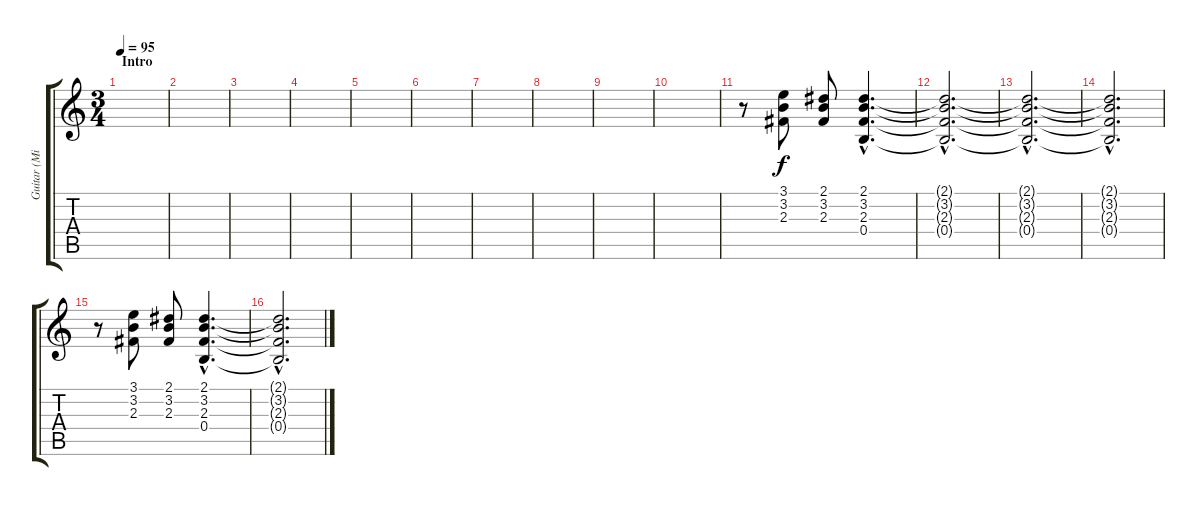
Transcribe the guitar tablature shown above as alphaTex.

\track ("Guitar (Mike Smith)" "Guitar (Mi") {instrument distortionguitar}
\staff {score tabs}
\tuning (Db4 Ab3 E3 B2 Gb2 B1) {hide}
\ts (3 4)
\section ("" "Intro")
\tempo 95
\clef g2
\ks c
|
|
|
|
|
|
|
|
|
|
r.8 (3.1 3.2 2.3).8 (2.1 3.2 2.3).8 (2.1{hac} 3.2{hac} 2.3{hac} 0.4{hac}).4{d} |
(2.1{hac t} 3.2{hac t} 2.3{hac t} 0.4{hac t}).2{d} |
(2.1{hac t} 3.2{hac t} 2.3{hac t} 0.4{hac t}).2{d} |
(2.1{hac t} 3.2{hac t} 2.3{hac t} 0.4{hac t}).2{d} |
r.8 (3.1 3.2 2.3).8 (2.1 3.2 2.3).8 (2.1{hac} 3.2{hac} 2.3{hac} 0.4{hac}).4{d} |
(2.1{hac t} 3.2{hac t} 2.3{hac t} 0.4{hac t}).2{d}
